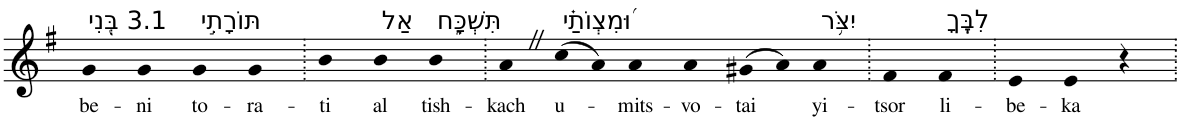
**kern	**text
*part1	*part1
*staff1	*staff1
*I"Piano	*
*I'Pno	*
*clefG2	*
*k[f#]	*
*G:	*
=1	=1
!LO:TX:a:t=3.1 בְּ֭נִי	!
!	!LO:LY:b
4g	be-
!	!LO:LY:b
4g	-ni
!LO:TX:a:t=תּוֹרָתִ֣י	!
!	!LO:LY:b
4g	to-
!	!LO:LY:b
4g	-ra-
=2.	=2.
!	!LO:LY:b
4b	-ti
!LO:TX:a:t=אַל	!
!	!LO:LY:b
4b	al
!LO:TX:a:t=תִּשְׁכָּ֑ח	!
!	!LO:LY:b
4b	tish-
=3.	=3.
!	!LO:LY:b
4aZ	-kach
!LO:TX:a:t=וּ֝מִצְוֺתַ֗י	!
!	!LO:LY:b
(>8cc	u-
8a)	.
!	!LO:LY:b
4a	-mits-
!	!LO:LY:b
4a	-vo-
!	!LO:LY:b
(>8g#X	-tai
8a)	.
!LO:TX:a:t=יִצֹּ֥ר	!
!	!LO:LY:b
4a	yi-
=4.	=4.
!	!LO:LY:b
4f#	-tsor
!LO:TX:a:t=לִבֶּֽךָ	!
!	!LO:LY:b
4f#	li-
=5.	=5.
!	!LO:LY:b
4e	-be-
!	!LO:LY:b
4e	-ka
4r	.
=.	=.
*-	*-
